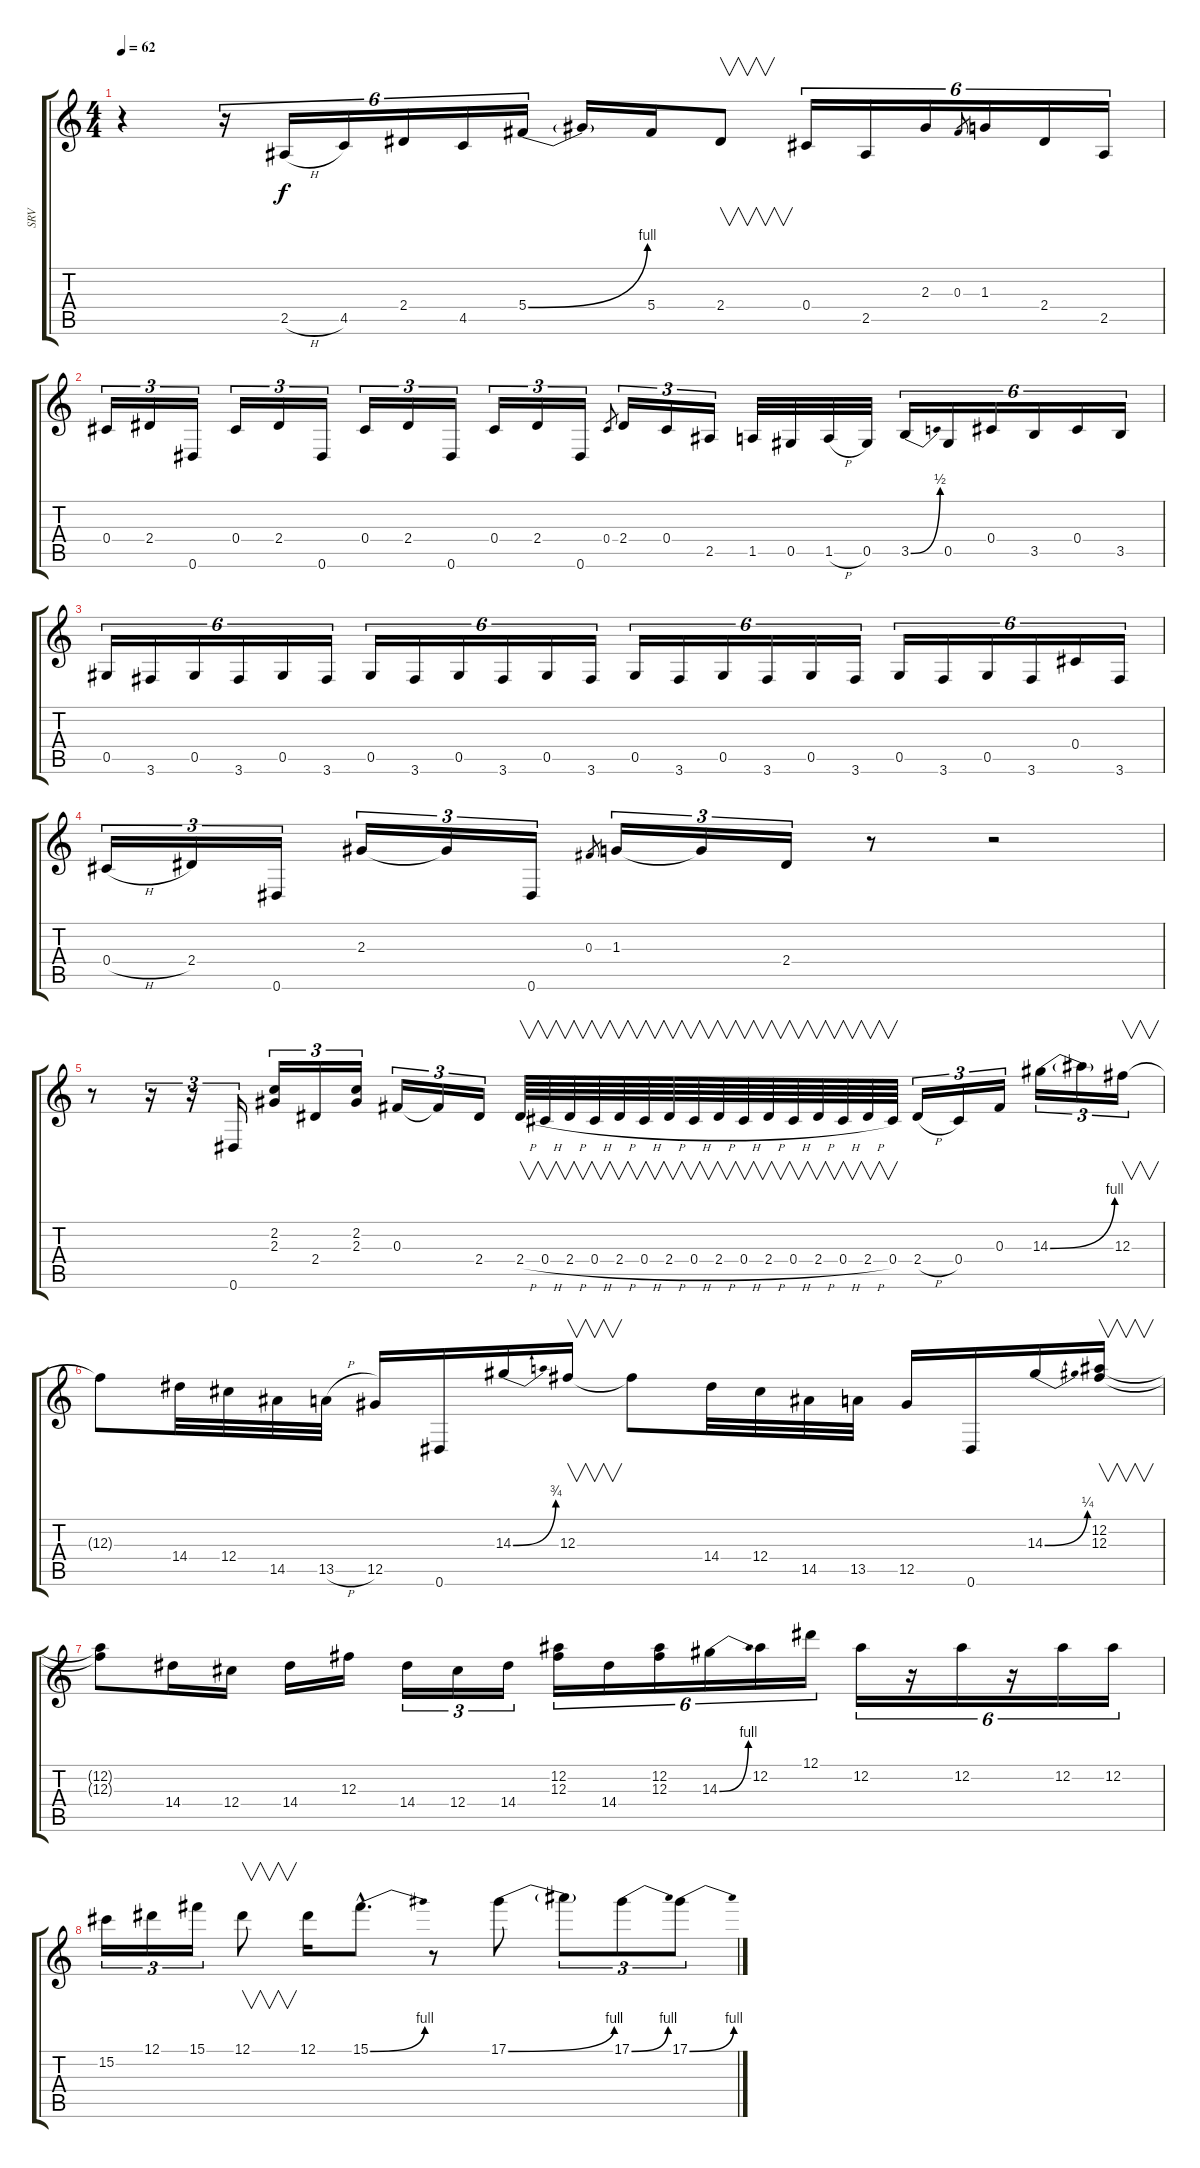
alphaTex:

\track ("SRV" "SRV") {instrument electricbassfinger}
\staff {score tabs}
\tuning (Eb4 Bb3 Gb3 Db3 Ab2 Eb2) {hide}
\ts (4 4)
\tempo 62
\clef g2
\ks c
r.4{dy f} r.16{tu (6 4)} 2.5{h}.16{tu (6 4)} 4.5.16{tu (6 4)} 2.4.16{tu (6 4)} 4.5.16{tu (6 4)} 5.4{be (bend 0 0 60 4)}.16{tu (6 4)} 5.4{t}.16 5.4.16 2.4.8{v} 0.4.16{tu (6 4)} 2.5.16{tu (6 4)} 2.3.16{tu (6 4)} 0.3.8{gr} 1.3.16{tu (6 4)} 2.4.16{tu (6 4)} 2.5.16{tu (6 4)} |
0.4.16{tu (3 2)} 2.4.16{tu (3 2)} 0.6.16{tu (3 2)} 0.4.16{tu (3 2)} 2.4.16{tu (3 2)} 0.6.16{tu (3 2)} 0.4.16{tu (3 2)} 2.4.16{tu (3 2)} 0.6.16{tu (3 2)} 0.4.16{tu (3 2)} 2.4.16{tu (3 2)} 0.6.16{tu (3 2)} 0.4.8{gr} 2.4.16{tu (3 2)} 0.4.16{tu (3 2)} 2.5.16{tu (3 2)} 1.5.32 0.5.32 1.5{h}.32 0.5.32 3.5{be (bend 0 0 60 2)}.16{tu (6 4)} 0.5.16{tu (6 4)} 0.4.16{tu (6 4)} 3.5.16{tu (6 4)} 0.4.16{tu (6 4)} 3.5.16{tu (6 4)} |
0.5.16{tu (6 4)} 3.6.16{tu (6 4)} 0.5.16{tu (6 4)} 3.6.16{tu (6 4)} 0.5.16{tu (6 4)} 3.6.16{tu (6 4)} 0.5.16{tu (6 4)} 3.6.16{tu (6 4)} 0.5.16{tu (6 4)} 3.6.16{tu (6 4)} 0.5.16{tu (6 4)} 3.6.16{tu (6 4)} 0.5.16{tu (6 4)} 3.6.16{tu (6 4)} 0.5.16{tu (6 4)} 3.6.16{tu (6 4)} 0.5.16{tu (6 4)} 3.6.16{tu (6 4)} 0.5.16{tu (6 4)} 3.6.16{tu (6 4)} 0.5.16{tu (6 4)} 3.6.16{tu (6 4)} 0.4.16{tu (6 4)} 3.6.16{tu (6 4)} |
0.4{h}.16{tu (3 2)} 2.4.16{tu (3 2)} 0.6.16{tu (3 2)} 2.3.16{tu (3 2)} 2.3{t}.16{tu (3 2)} 0.6.16{tu (3 2)} 0.3.8{gr} 1.3.16{tu (3 2)} 1.3{t}.16{tu (3 2)} 2.4.16{tu (3 2)} r.8 r.2 |
r.8 r.16{tu (3 2)} r.16{tu (3 2)} 0.6.16{tu (3 2)} (2.2 2.3).16{tu (3 2)} 2.4.16{tu (3 2)} (2.2 2.3).16{tu (3 2)} 0.3.16{tu (3 2)} 0.3{t}.16{tu (3 2)} 2.4.16{tu (3 2)} 2.4{h}.64{v} 0.4{h}.64{v} 2.4{h}.64{v} 0.4{h}.64{v} 2.4{h}.64{v} 0.4{h}.64{v} 2.4{h}.64{v} 0.4{h}.64{v} 2.4{h}.64{v} 0.4{h}.64{v} 2.4{h}.64{v} 0.4{h}.64{v} 2.4{h}.64{v} 0.4{h}.64{v} 2.4{h}.64{v} 0.4.64{v} 2.4{h}.16{tu (3 2)} 0.4.16{tu (3 2)} 0.3.16{tu (3 2)} 14.3{be (bend 0 0 60 4)}.16{tu (3 2)} 14.3{t}.16{tu (3 2)} 12.3.16{v tu (3 2)} |
12.3{t}.8 14.4.32 12.4.32 14.5.32 13.5{h}.32 12.5.16 0.6.16 14.3{be (bend 0 0 60 3)}.16 12.3.16{v} 12.3{t}.8 14.4.32 12.4.32 14.5.32 13.5.32 12.5.16 0.6.16 14.3{be (bend 0 0 60 1)}.16 (12.2 12.3).16{v} |
(12.2{t} 12.3{t}).8 14.4.16 12.4.16 14.4.16 12.3.16 14.4.16{tu (3 2)} 12.4.16{tu (3 2)} 14.4.16{tu (3 2)} (12.2 12.3).16{tu (6 4)} 14.4.16{tu (6 4)} (12.2 12.3).16{tu (6 4)} 14.3{be (bend 0 0 60 4)}.16{tu (6 4)} 12.2.16{tu (6 4)} 12.1.16{tu (6 4)} 12.2.16{tu (6 4)} r.16{tu (6 4)} 12.2.16{tu (6 4)} r.16{tu (6 4)} 12.2.16{tu (6 4)} 12.2.16{tu (6 4)} |
15.2.16{tu (3 2)} 12.1.16{tu (3 2)} 15.1.16{tu (3 2)} 12.1.8{v} 12.1.16 15.1{be (bend 0 0 60 4) hac}.8{d} r.8 17.1{be (bend 0 0 60 4)}.8 17.1{t}.8{tu (3 2)} 17.1{be (bend 0 0 60 4)}.8{tu (3 2)} 17.1{be (bend 0 0 60 4)}.8{tu (3 2)}
